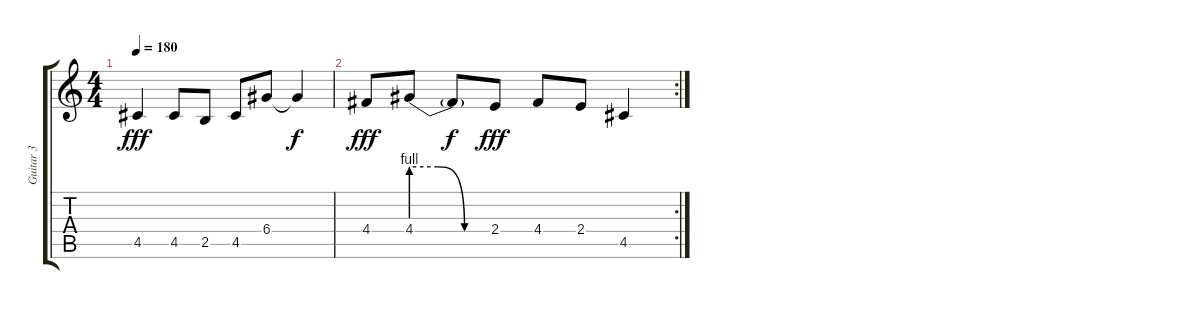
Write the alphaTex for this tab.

\track ("Guitar 3" "Guitar 3") {instrument distortionguitar}
\staff {score tabs}
\tuning (E4 B3 G3 D3 A2 E2) {hide}
\ts (4 4)
\tempo 180
\clef g2
\ks c
4.5.4{dy fff} 4.5.8 2.5.8 4.5.8 6.4.8 6.4{t}.4{dy f} |
\rc 2
4.4.8{dy fff} 4.4{be (custom 0 4 20 4 40 0 60 0)}.8 4.4{t}.8{dy f} 2.4.8{dy fff} 4.4.8 2.4.8 4.5.4
